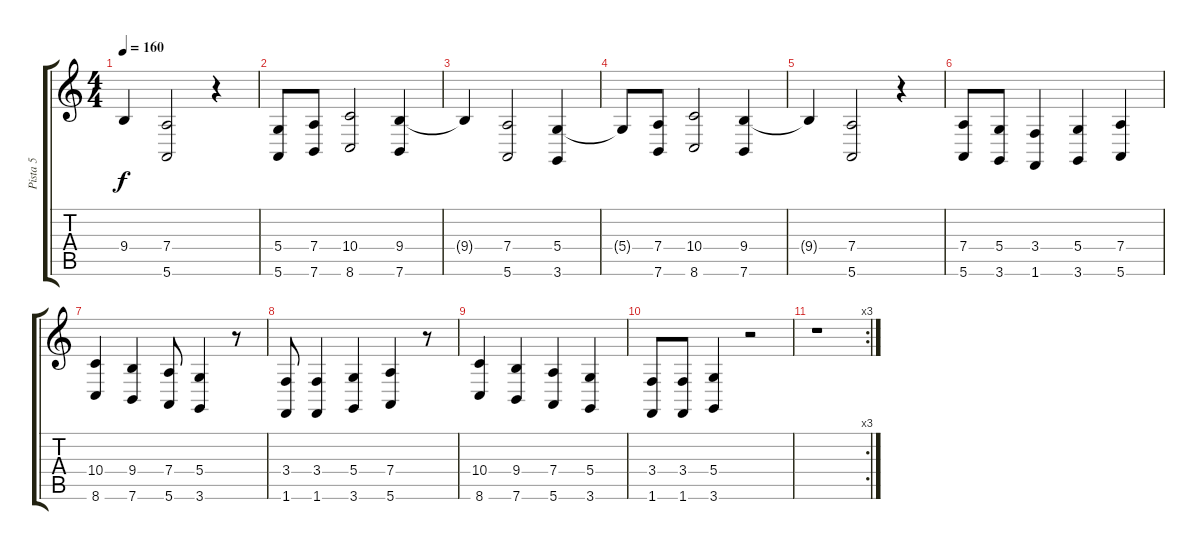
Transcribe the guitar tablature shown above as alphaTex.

\track ("Pista 5" "Pista 5") {instrument drawbarorgan}
\staff {score tabs}
\tuning (E4 B3 G3 D3 A2 E2) {hide}
\ts (4 4)
\tempo 160
\clef g2
\ks c
9.4{t}.4{dy f} (7.4 5.6).2 r.4 |
(5.4 5.6).8 (7.4 7.6).8 (10.4 8.6).2 (9.4 7.6).4 |
9.4{t}.4 (7.4 5.6).2 (5.4 3.6).4 |
5.4{t}.8 (7.4 7.6).8 (10.4 8.6).2 (9.4 7.6).4 |
9.4{t}.4 (7.4 5.6).2 r.4 |
(7.4 5.6).8 (5.4 3.6).8 (3.4 1.6).4 (5.4 3.6).4 (7.4 5.6).4 |
(10.4 8.6).4 (9.4 7.6).4 (7.4 5.6).8 (5.4 3.6).4 r.8 |
(3.4 1.6).8 (3.4 1.6).4 (5.4 3.6).4 (7.4 5.6).4 r.8 |
(10.4 8.6).4 (9.4 7.6).4 (7.4 5.6).4 (5.4 3.6).4 |
(3.4 1.6).8 (3.4 1.6).8 (5.4 3.6).4 r.2 |
\rc 3
r.1
